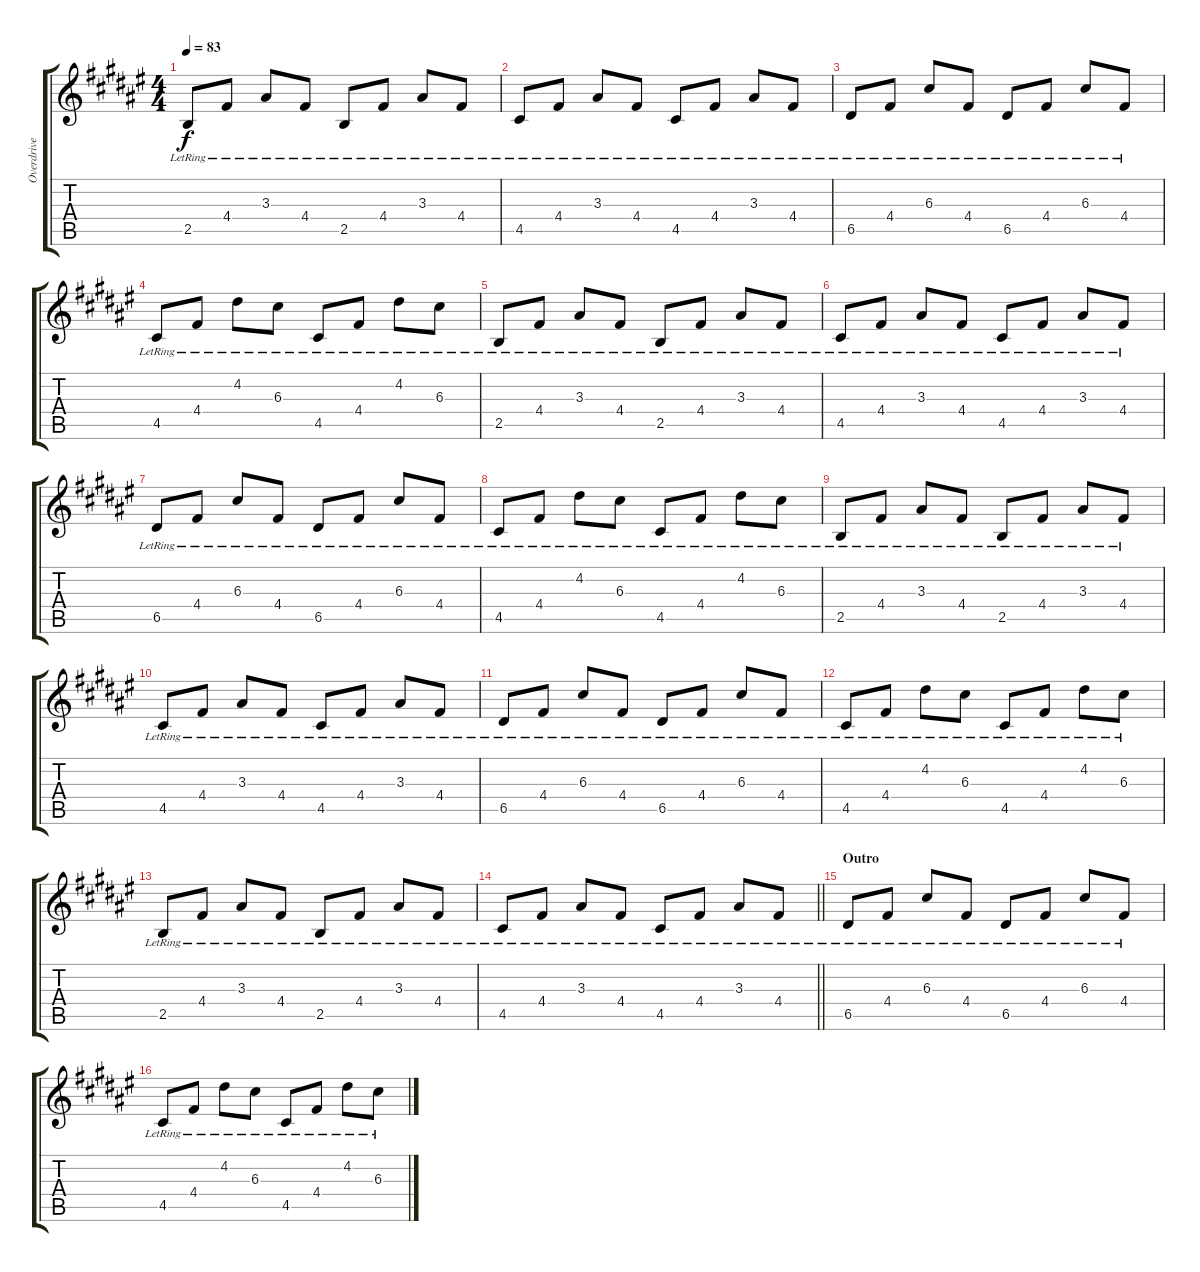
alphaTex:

\track ("Overdrive" "Overdrive") {instrument overdrivenguitar}
\staff {score tabs}
\tuning (E4 B3 G3 D3 A2 E2) {hide}
\ts (4 4)
\tempo 83
\clef g2
\ks d#minor
2.5{lr}.8{dy f} 4.4{lr}.8 3.3{lr}.8 4.4{lr}.8 2.5{lr}.8 4.4{lr}.8 3.3{lr}.8 4.4{lr}.8 |
4.5{lr}.8 4.4{lr}.8 3.3{lr}.8 4.4{lr}.8 4.5{lr}.8 4.4{lr}.8 3.3{lr}.8 4.4{lr}.8 |
6.5{lr}.8 4.4{lr}.8 6.3{lr}.8 4.4{lr}.8 6.5{lr}.8 4.4{lr}.8 6.3{lr}.8 4.4{lr}.8 |
4.5{lr}.8 4.4{lr}.8 4.2{lr}.8 6.3{lr}.8 4.5{lr}.8 4.4{lr}.8 4.2{lr}.8 6.3{lr}.8 |
2.5{lr}.8 4.4{lr}.8 3.3{lr}.8 4.4{lr}.8 2.5{lr}.8 4.4{lr}.8 3.3{lr}.8 4.4{lr}.8 |
4.5{lr}.8 4.4{lr}.8 3.3{lr}.8 4.4{lr}.8 4.5{lr}.8 4.4{lr}.8 3.3{lr}.8 4.4{lr}.8 |
6.5{lr}.8 4.4{lr}.8 6.3{lr}.8 4.4{lr}.8 6.5{lr}.8 4.4{lr}.8 6.3{lr}.8 4.4{lr}.8 |
4.5{lr}.8 4.4{lr}.8 4.2{lr}.8 6.3{lr}.8 4.5{lr}.8 4.4{lr}.8 4.2{lr}.8 6.3{lr}.8 |
2.5{lr}.8 4.4{lr}.8 3.3{lr}.8 4.4{lr}.8 2.5{lr}.8 4.4{lr}.8 3.3{lr}.8 4.4{lr}.8 |
4.5{lr}.8 4.4{lr}.8 3.3{lr}.8 4.4{lr}.8 4.5{lr}.8 4.4{lr}.8 3.3{lr}.8 4.4{lr}.8 |
6.5{lr}.8 4.4{lr}.8 6.3{lr}.8 4.4{lr}.8 6.5{lr}.8 4.4{lr}.8 6.3{lr}.8 4.4{lr}.8 |
4.5{lr}.8 4.4{lr}.8 4.2{lr}.8 6.3{lr}.8 4.5{lr}.8 4.4{lr}.8 4.2{lr}.8 6.3{lr}.8 |
2.5{lr}.8 4.4{lr}.8 3.3{lr}.8 4.4{lr}.8 2.5{lr}.8 4.4{lr}.8 3.3{lr}.8 4.4{lr}.8 |
\barLineRight lightlight
4.5{lr}.8 4.4{lr}.8 3.3{lr}.8 4.4{lr}.8 4.5{lr}.8 4.4{lr}.8 3.3{lr}.8 4.4{lr}.8 |
\section ("" "Outro")
6.5{lr}.8 4.4{lr}.8 6.3{lr}.8 4.4{lr}.8 6.5{lr}.8 4.4{lr}.8 6.3{lr}.8 4.4{lr}.8 |
4.5{lr}.8 4.4{lr}.8 4.2{lr}.8 6.3{lr}.8 4.5{lr}.8 4.4{lr}.8 4.2{lr}.8 6.3{lr}.8
